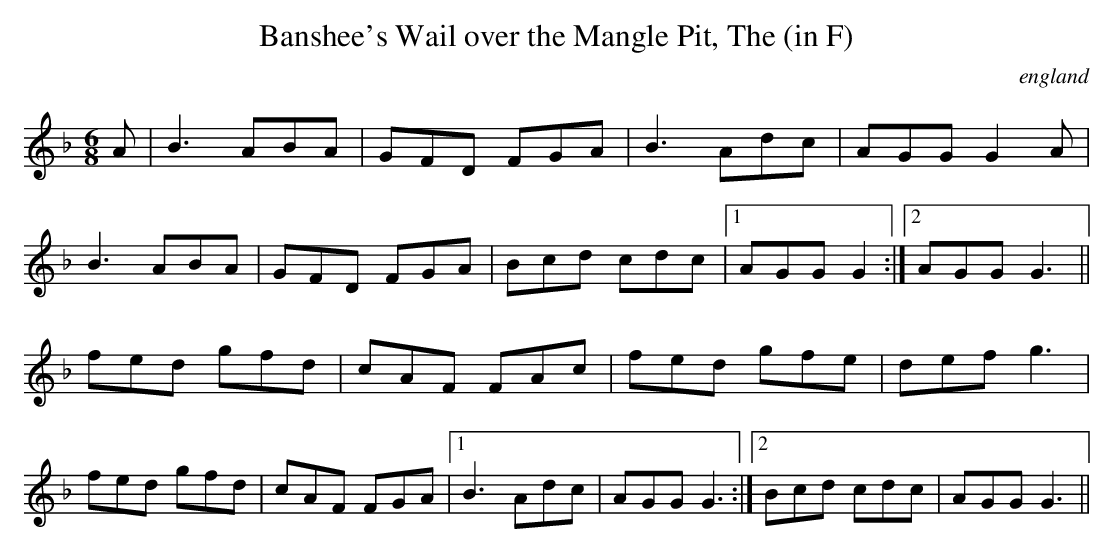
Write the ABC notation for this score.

X:1
T:Banshee's Wail over the Mangle Pit, The (in F)
O:england
M:6/8
L:1/8
K:F
A|B3 ABA|GFD FGA|B3 Adc|AGG G2A|
B3 ABA|GFD FGA|Bcd cdc|1 AGG G2:|2 AGG G3||
fed gfd|cAF FAc|fed gfe|def g3|
fed gfd|cAF FGA|1 B3 Adc|AGG G3:|2 Bcd cdc|AGG G3||
